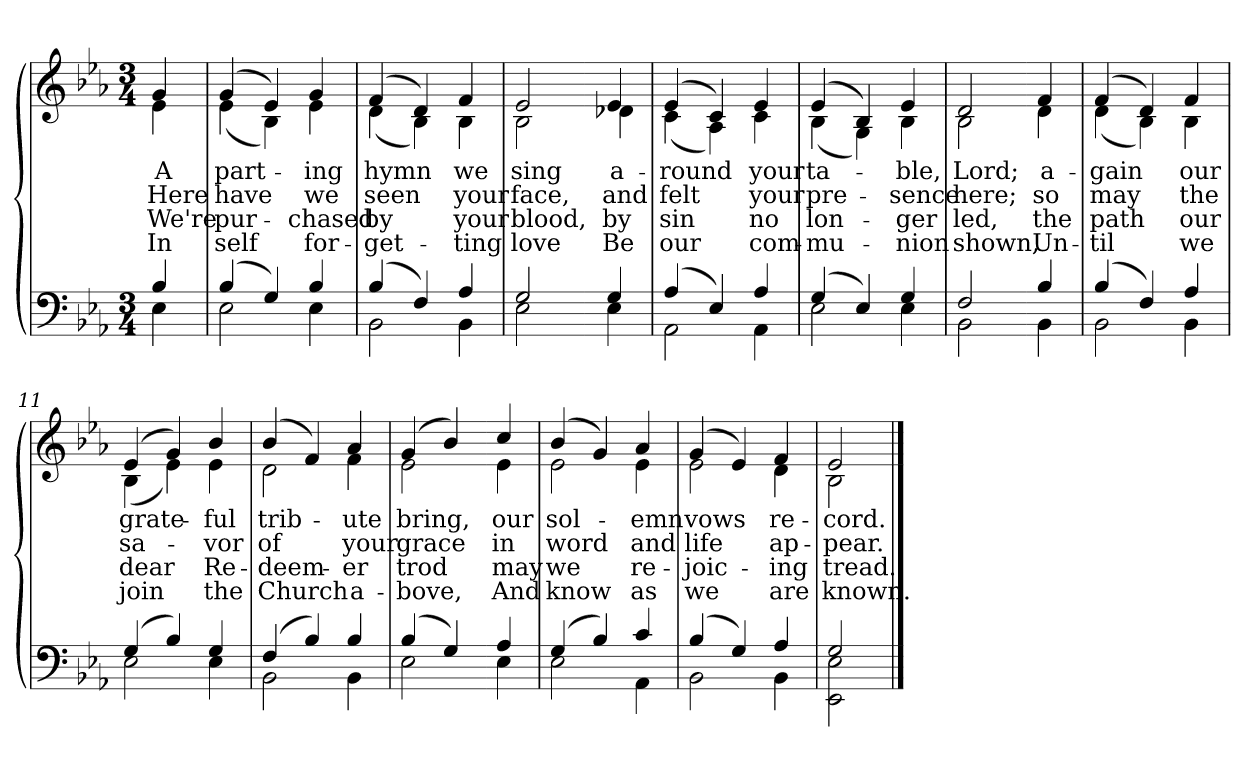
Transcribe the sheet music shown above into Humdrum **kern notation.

**kern	**kern	**text	**text	**text	**text
*part2	*part1	*part1	*part1	*part1	*part1
*staff2	*staff1	*staff1	*staff1	*staff1	*staff1
*clefF4	*clefG2	*	*	*	*
*k[b-e-a-]	*k[b-e-a-]	*	*	*	*
*M3/4	*M3/4	*	*	*	*
=1	=1	=1	=1	=1	=1
*^	*	*	*	*	*
!	!	!LO:TX:b:i:t=Verse	!	!	!	!
!	!	!	!LO:LY:b	!LO:LY:b	!LO:LY:b	!LO:LY:b
*	*	*^	*	*	*	*
4B-/	4E-\	4g/	4e-\	A	Here	We're	In
=2	=2	=2	=2	=2	=2	=2	=2
!	!	!	!	!LO:LY:b	!LO:LY:b	!LO:LY:b	!LO:LY:b
(>4B-/	2E-\	(>4g/	(<4e-\	part-	have	pur-	self
4G/)	.	4e-/)	4B-\)	.	.	.	.
!	!	!	!	!LO:LY:b	!LO:LY:b	!LO:LY:b	!LO:LY:b
4B-/	4E-\	4g/	4e-\	-ing	we	-chased	for-
=3	=3	=3	=3	=3	=3	=3	=3
!	!	!	!	!LO:LY:b	!LO:LY:b	!LO:LY:b	!LO:LY:b
(>4B-/	2BB-\	(>4f/	(<4d\	hymn	seen	by	-get-
4F/)	.	4d/)	4B-\)	.	.	.	.
!	!	!	!	!LO:LY:b	!LO:LY:b	!LO:LY:b	!LO:LY:b
4A-/	4BB-\	4f/	4B-\	we	your	your	-ting
=4	=4	=4	=4	=4	=4	=4	=4
!	!	!	!	!LO:LY:b	!LO:LY:b	!LO:LY:b	!LO:LY:b
2G/	2E-\	2e-/	2B-\	sing	face,	blood,	love
!!LO:LB:g=z	!!
=5-	=5-	=5-	=5-	=5-	=5-	=5-	=5-
!	!	!	!	!LO:LY:b	!LO:LY:b	!LO:LY:b	!LO:LY:b
4G/	4E-\	4e-/	4d-X\	a-	and	by	Be
=6	=6	=6	=6	=6	=6	=6	=6
!	!	!	!	!LO:LY:b	!LO:LY:b	!LO:LY:b	!LO:LY:b
(>4A-/	2AA-\	(>4e-/	(<4c\	-round	felt	sin	our
4E-/)	.	4c/)	4A-\)	.	.	.	.
!	!	!	!	!LO:LY:b	!LO:LY:b	!LO:LY:b	!LO:LY:b
4A-/	4AA-\	4e-/	4c\	your	your	no	com-
=7	=7	=7	=7	=7	=7	=7	=7
!	!	!	!	!LO:LY:b	!LO:LY:b	!LO:LY:b	!LO:LY:b
(>4G/	2E-\	(>4e-/	(<4B-\	ta-	pre-	lon-	-mu-
4E-/)	.	4B-/)	4G\)	.	.	.	.
!	!	!	!	!LO:LY:b	!LO:LY:b	!LO:LY:b	!LO:LY:b
4G/	4E-\	4e-/	4B-\	-ble,	-sence	-ger	-nion
=8	=8	=8	=8	=8	=8	=8	=8
!	!	!	!	!LO:LY:b	!LO:LY:b	!LO:LY:b	!LO:LY:b
2F/	2BB-\	2d/	2B-\	Lord;	here;	led,	shown,
!!LO:LB:g=z	!!
=9-	=9-	=9-	=9-	=9-	=9-	=9-	=9-
!	!	!	!	!LO:LY:b	!LO:LY:b	!LO:LY:b	!LO:LY:b
4B-/	4BB-\	4f/	4d\	a-	so	the	Un-
=10	=10	=10	=10	=10	=10	=10	=10
!	!	!	!	!LO:LY:b	!LO:LY:b	!LO:LY:b	!LO:LY:b
(>4B-/	2BB-\	(>4f/	(<4d\	-gain	may	path	-til
4F/)	.	4d/)	4B-\)	.	.	.	.
!	!	!	!	!LO:LY:b	!LO:LY:b	!LO:LY:b	!LO:LY:b
4A-/	4BB-\	4f/	4B-\	our	the	our	we
=11	=11	=11	=11	=11	=11	=11	=11
!	!	!	!	!LO:LY:b	!LO:LY:b	!LO:LY:b	!LO:LY:b
(>4G/	2E-\	(>4e-/	(<4B-\	grate-	sa-	dear	join
4B-/)	.	4g/)	4e-\)	.	.	.	.
!	!	!	!	!LO:LY:b	!LO:LY:b	!LO:LY:b	!LO:LY:b
4G/	4E-\	4b-/	4e-\	-ful	-vor	Re-	the
=12	=12	=12	=12	=12	=12	=12	=12
!	!	!	!	!LO:LY:b	!LO:LY:b	!LO:LY:b	!LO:LY:b
(>4F/	2BB-\	(>4b-/	2d\	trib-	of	-deem-	Church
4B-/)	.	4f/)	.	.	.	.	.
!	!	!	!	!LO:LY:b	!LO:LY:b	!LO:LY:b	!LO:LY:b
4B-/	4BB-\	4a-/	4f\	-ute	your	-er	a-
=13	=13	=13	=13	=13	=13	=13	=13
!	!	!	!	!LO:LY:b	!LO:LY:b	!LO:LY:b	!LO:LY:b
(>4B-/	2E-\	(>4g/	2e-\	bring,	grace	trod	-bove,
4G/)	.	4b-/)	.	.	.	.	.
!!LO:LB:g=z	!!
=14-	=14-	=14-	=14-	=14-	=14-	=14-	=14-
!	!	!	!	!LO:LY:b	!LO:LY:b	!LO:LY:b	!LO:LY:b
4A-/	4E-\	4cc/	4e-\	our	in	may	And
=15	=15	=15	=15	=15	=15	=15	=15
!	!	!	!	!LO:LY:b	!LO:LY:b	!LO:LY:b	!LO:LY:b
(>4G/	2E-\	(>4b-/	2e-\	sol-	word	we	know
4B-/)	.	4g/)	.	.	.	.	.
!	!	!	!	!LO:LY:b	!LO:LY:b	!LO:LY:b	!LO:LY:b
4c/	4AA-\	4a-/	4e-\	-emn	and	re-	as
=16	=16	=16	=16	=16	=16	=16	=16
!	!	!	!	!LO:LY:b	!LO:LY:b	!LO:LY:b	!LO:LY:b
(>4B-/	2BB-\	(>4g/	2e-\	vows	life	-joic-	we
4G/)	.	4e-/)	.	.	.	.	.
!	!	!	!	!LO:LY:b	!LO:LY:b	!LO:LY:b	!LO:LY:b
4A-/	4BB-\	4f/	4d\	re-	ap-	-ing	are
=17	=17	=17	=17	=17	=17	=17	=17
!	!	!	!	!LO:LY:b	!LO:LY:b	!LO:LY:b	!LO:LY:b
2G/	2EE-!\ 2E-\	2e-/	2B-\	-cord.	-pear.	tread.	known.
*v	*v	*	*	*	*	*	*
*	*v	*v	*	*	*	*
==	==	==	==	==	==
*-	*-	*-	*-	*-	*-
